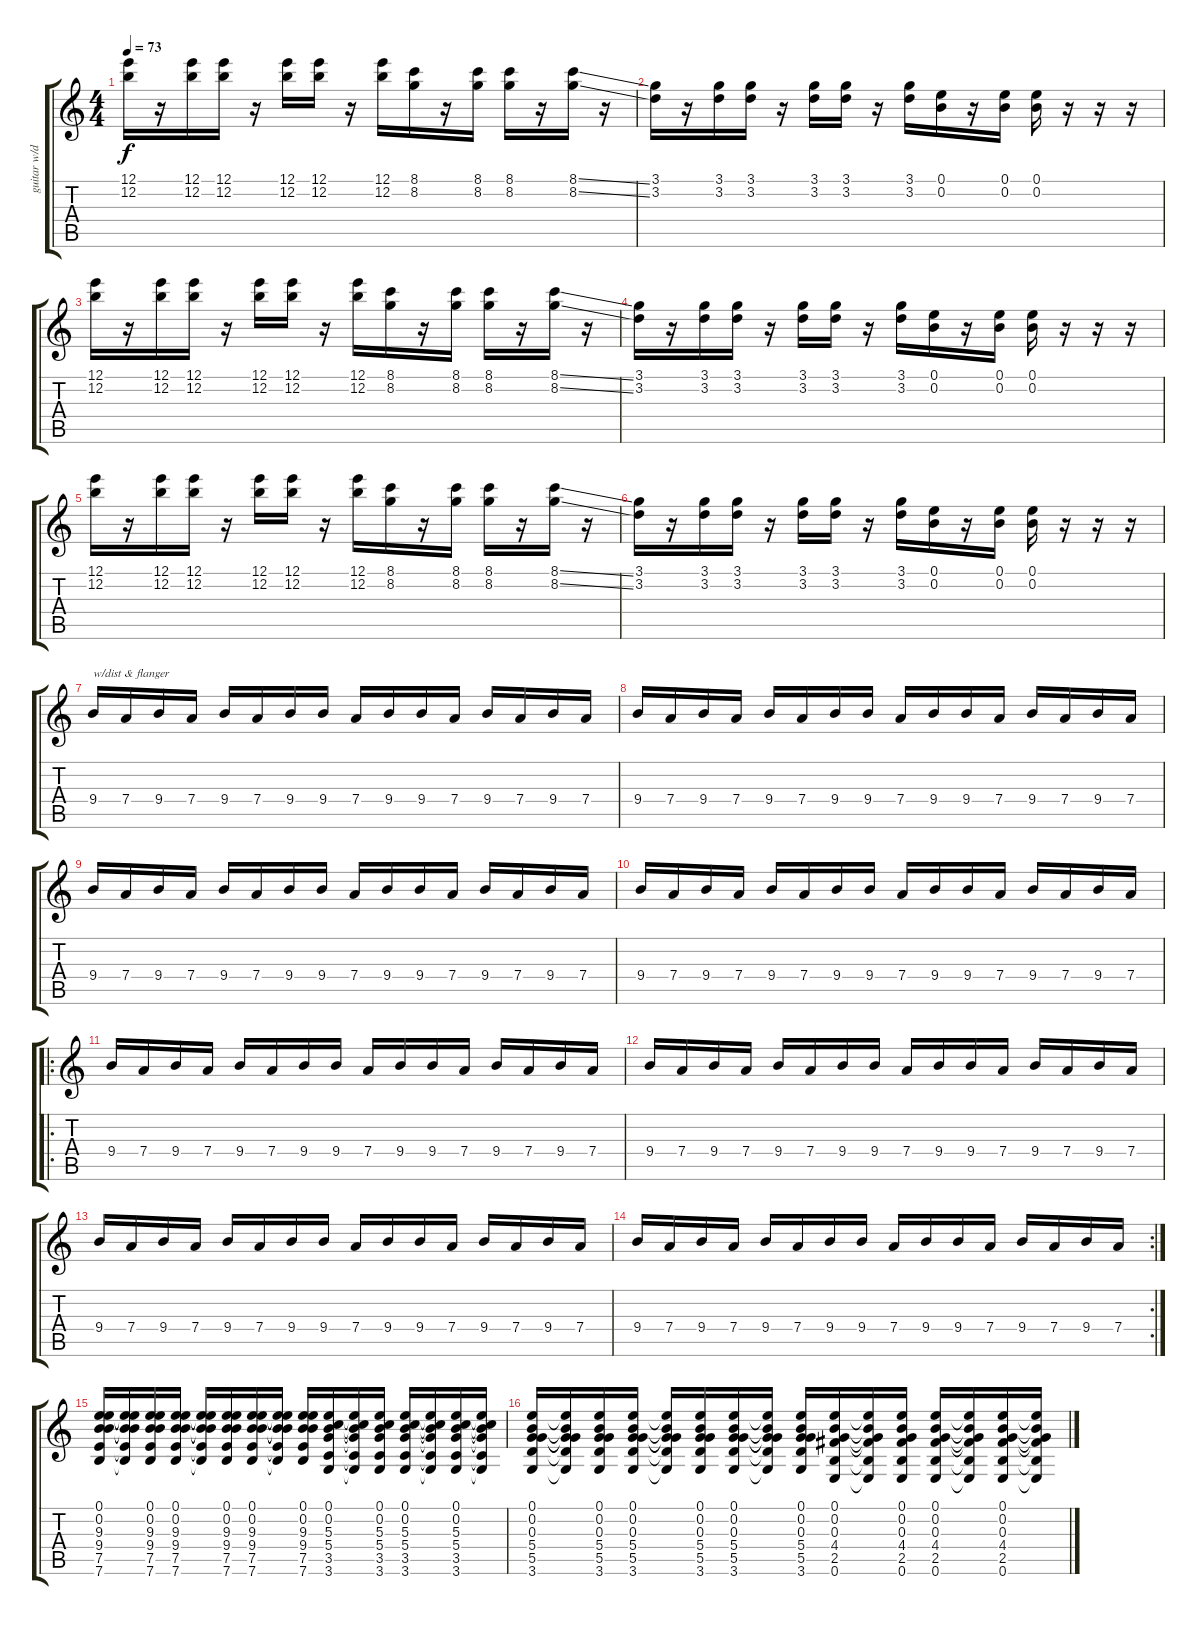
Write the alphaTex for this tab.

\track ("guitar w/delay " "guitar w/d") {instrument electricguitarclean}
\staff {score tabs}
\tuning (E4 B3 G3 D3 A2 E2) {hide}
\ts (4 4)
\tempo 73
\clef g2
\ks c
(12.1 12.2).16{dy f instrument overdrivenguitar} r.16 (12.1 12.2).16 (12.1 12.2).16 r.16 (12.1 12.2).16 (12.1 12.2).16 r.16 (12.1 12.2).16 (8.1 8.2).16 r.16 (8.1 8.2).16 (8.1 8.2).16 r.16 (8.1{ss} 8.2{ss}).16 r.16 |
(3.1 3.2).16 r.16 (3.1 3.2).16 (3.1 3.2).16 r.16 (3.1 3.2).16 (3.1 3.2).16 r.16 (3.1 3.2).16 (0.1 0.2).16 r.16 (0.1 0.2).16 (0.1 0.2).16 r.16 r.16 r.16 |
(12.1 12.2).16{instrument overdrivenguitar} r.16 (12.1 12.2).16 (12.1 12.2).16 r.16 (12.1 12.2).16 (12.1 12.2).16 r.16 (12.1 12.2).16 (8.1 8.2).16 r.16 (8.1 8.2).16 (8.1 8.2).16 r.16 (8.1{ss} 8.2{ss}).16 r.16 |
(3.1 3.2).16 r.16 (3.1 3.2).16 (3.1 3.2).16 r.16 (3.1 3.2).16 (3.1 3.2).16 r.16 (3.1 3.2).16 (0.1 0.2).16 r.16 (0.1 0.2).16 (0.1 0.2).16 r.16 r.16 r.16 |
(12.1 12.2).16{instrument overdrivenguitar} r.16 (12.1 12.2).16 (12.1 12.2).16 r.16 (12.1 12.2).16 (12.1 12.2).16 r.16 (12.1 12.2).16 (8.1 8.2).16 r.16 (8.1 8.2).16 (8.1 8.2).16 r.16 (8.1{ss} 8.2{ss}).16 r.16 |
(3.1 3.2).16 r.16 (3.1 3.2).16 (3.1 3.2).16 r.16 (3.1 3.2).16 (3.1 3.2).16 r.16 (3.1 3.2).16 (0.1 0.2).16 r.16 (0.1 0.2).16 (0.1 0.2).16 r.16 r.16 r.16 |
9.4.16{txt "w/dist & flanger" instrument distortionguitar} 7.4.16 9.4.16 7.4.16 9.4.16 7.4.16 9.4.16 9.4.16 7.4.16 9.4.16 9.4.16 7.4.16 9.4.16 7.4.16 9.4.16 7.4.16 |
9.4.16 7.4.16 9.4.16 7.4.16 9.4.16 7.4.16 9.4.16 9.4.16 7.4.16 9.4.16 9.4.16 7.4.16 9.4.16 7.4.16 9.4.16 7.4.16 |
9.4.16 7.4.16 9.4.16 7.4.16 9.4.16 7.4.16 9.4.16 9.4.16 7.4.16 9.4.16 9.4.16 7.4.16 9.4.16 7.4.16 9.4.16 7.4.16 |
9.4.16 7.4.16 9.4.16 7.4.16 9.4.16 7.4.16 9.4.16 9.4.16 7.4.16 9.4.16 9.4.16 7.4.16 9.4.16 7.4.16 9.4.16 7.4.16 |
\ro
9.4.16 7.4.16 9.4.16 7.4.16 9.4.16 7.4.16 9.4.16 9.4.16 7.4.16 9.4.16 9.4.16 7.4.16 9.4.16 7.4.16 9.4.16 7.4.16 |
9.4.16 7.4.16 9.4.16 7.4.16 9.4.16 7.4.16 9.4.16 9.4.16 7.4.16 9.4.16 9.4.16 7.4.16 9.4.16 7.4.16 9.4.16 7.4.16 |
9.4.16 7.4.16 9.4.16 7.4.16 9.4.16 7.4.16 9.4.16 9.4.16 7.4.16 9.4.16 9.4.16 7.4.16 9.4.16 7.4.16 9.4.16 7.4.16 |
\rc 2
9.4.16 7.4.16 9.4.16 7.4.16 9.4.16 7.4.16 9.4.16 9.4.16 7.4.16 9.4.16 9.4.16 7.4.16 9.4.16 7.4.16 9.4.16 7.4.16 |
(0.1 0.2 9.3 9.4 7.5 7.6).16{instrument distortionguitar} (0.1{t} 0.2{t} 9.3{t} 9.4{t} 7.5{t} 7.6{t}).16 (0.1 0.2 9.3 9.4 7.5 7.6).16 (0.1 0.2 9.3 9.4 7.5 7.6).16 (0.1{t} 0.2{t} 9.3{t} 9.4{t} 7.5{t} 7.6{t}).16 (0.1 0.2 9.3 9.4 7.5 7.6).16 (0.1 0.2 9.3 9.4 7.5 7.6).16 (0.1{t} 0.2{t} 9.3{t} 9.4{t} 7.5{t} 7.6{t}).16 (0.1 0.2 9.3 9.4 7.5 7.6).16 (0.1 0.2 5.3 5.4 3.5 3.6).16 (0.1{t} 0.2{t} 5.3{t} 5.4{t} 3.5{t} 3.6{t}).16 (0.1 0.2 5.3 5.4 3.5 3.6).16 (0.1 0.2 5.3 5.4 3.5 3.6).16 (0.1{t} 0.2{t} 5.3{t} 5.4{t} 3.5{t} 3.6{t}).16 (0.1 0.2 5.3 5.4 3.5 3.6).16 (0.1{t} 0.2{t} 5.3{t} 5.4{t} 3.5{t} 3.6{t}).16 |
(0.1 0.2 0.3 5.4 5.5 3.6).16 (0.1{t} 0.2{t} 0.3{t} 5.4{t} 5.5{t} 3.6{t}).16 (0.1 0.2 0.3 5.4 5.5 3.6).16 (0.1 0.2 0.3 5.4 5.5 3.6).16 (0.1{t} 0.2{t} 0.3{t} 5.4{t} 5.5{t} 3.6{t}).16 (0.1 0.2 0.3 5.4 5.5 3.6).16 (0.1 0.2 0.3 5.4 5.5 3.6).16 (0.1{t} 0.2{t} 0.3{t} 5.4{t} 5.5{t} 3.6{t}).16 (0.1 0.2 0.3 5.4 5.5 3.6).16 (0.1 0.2 0.3 4.4 2.5 0.6).16 (0.1{t} 0.2{t} 0.3{t} 4.4{t} 2.5{t} 0.6{t}).16 (0.1 0.2 0.3 4.4 2.5 0.6).16 (0.1 0.2 0.3 4.4 2.5 0.6).16 (0.1{t} 0.2{t} 0.3{t} 4.4{t} 2.5{t} 0.6{t}).16 (0.1 0.2 0.3 4.4 2.5 0.6).16 (0.1{t} 0.2{t} 0.3{t} 4.4{t} 2.5{t} 0.6{t}).16
